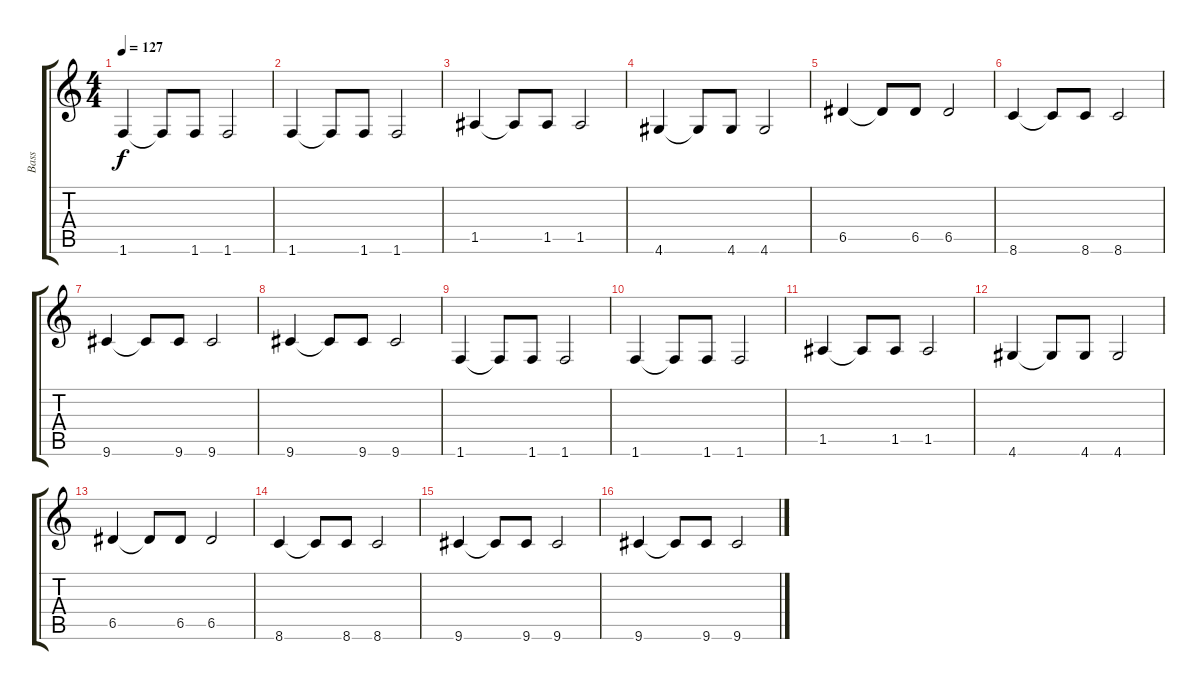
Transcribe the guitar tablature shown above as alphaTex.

\track ("Bass" "Bass") {instrument electricbasspick}
\staff {score tabs}
\tuning (E4 B3 G3 D3 A2 E2) {hide}
\ts (4 4)
\tempo 127
\clef g2
\ks c
1.6.4{dy f} 1.6{t}.8 1.6.8 1.6.2 |
1.6.4{volume 14} 1.6{t}.8 1.6.8 1.6.2 |
1.5.4 1.5{t}.8 1.5.8 1.5.2 |
4.6.4 4.6{t}.8 4.6.8 4.6.2 |
6.5.4 6.5{t}.8 6.5.8 6.5.2 |
8.6.4{volume 12} 8.6{t}.8 8.6.8 8.6.2 |
9.6.4 9.6{t}.8 9.6.8 9.6.2 |
9.6.4 9.6{t}.8 9.6.8 9.6.2 |
1.6.4 1.6{t}.8 1.6.8 1.6.2 |
1.6.4{volume 8} 1.6{t}.8 1.6.8 1.6.2 |
1.5.4 1.5{t}.8 1.5.8 1.5.2 |
4.6.4 4.6{t}.8 4.6.8 4.6.2 |
6.5.4 6.5{t}.8 6.5.8 6.5.2 |
8.6.4{volume 0} 8.6{t}.8 8.6.8 8.6.2 |
9.6.4 9.6{t}.8 9.6.8 9.6.2 |
9.6.4 9.6{t}.8 9.6.8 9.6.2
